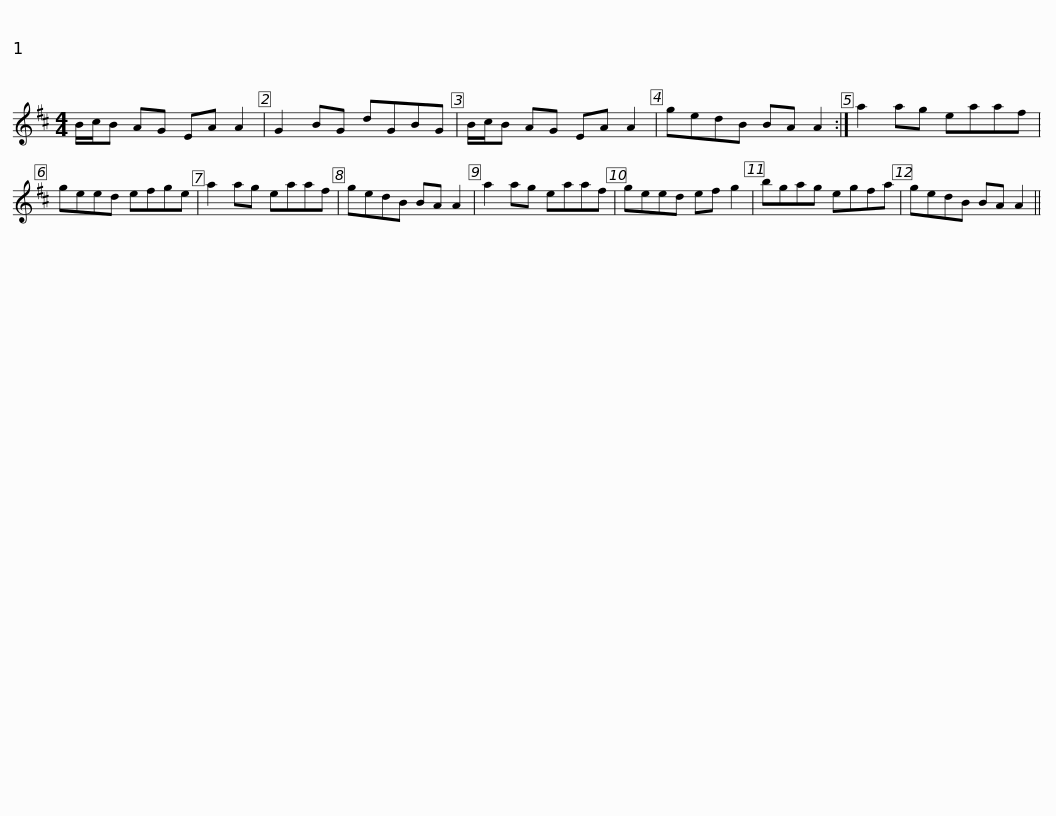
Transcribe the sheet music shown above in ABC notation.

X:1
L:1/8
M:4/4
I:linebreak $
K:D
V:1 treble
V:1
 B/c/B AG EA A2 | G2 BG dGBG | B/c/B AG EA A2 | gedB BA A2 :| a2 ag eaaf |$ %5
 geed efge | a2 ag eaaf | gedB BA A2 | a2 ag eaaf | geed ef g2 |$ %10
 bgag egfa | gedB BA A2 || %12
